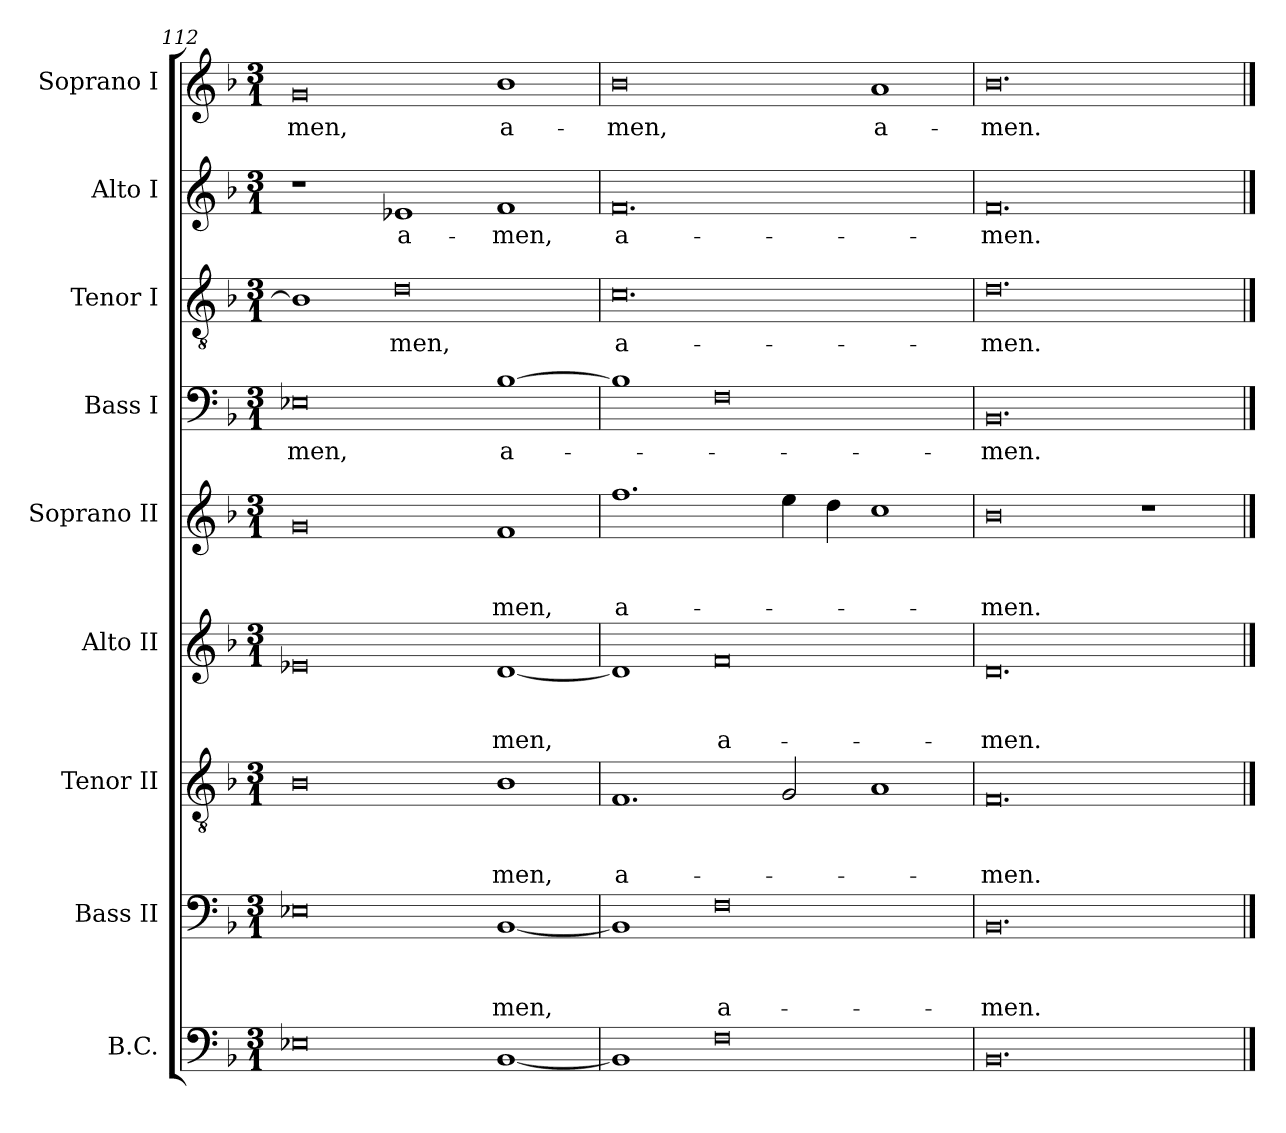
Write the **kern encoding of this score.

**kern	**kern	**text	**text	**text	**kern	**text	**text	**text	**kern	**text	**text	**text	**kern	**text	**text	**text	**kern	**text	**kern	**text	**kern	**text	**kern	**text
*part9	*part8	*part8	*part8	*part8	*part7	*part7	*part7	*part7	*part6	*part6	*part6	*part6	*part5	*part5	*part5	*part5	*part4	*part4	*part3	*part3	*part2	*part2	*part1	*part1
*staff9	*staff8	*staff8	*staff8	*staff8	*staff7	*staff7	*staff7	*staff7	*staff6	*staff6	*staff6	*staff6	*staff5	*staff5	*staff5	*staff5	*staff4	*staff4	*staff3	*staff3	*staff2	*staff2	*staff1	*staff1
*I"B.C.	*I"Bass II	*	*	*	*I"Tenor II	*	*	*	*I"Alto II	*	*	*	*I"Soprano II	*	*	*	*I"Bass I	*	*I"Tenor I	*	*I"Alto I	*	*I"Soprano I	*
*I'BC	*I'B 2	*	*	*	*I'T 2	*	*	*	*I'A 2	*	*	*	*I'S 2	*	*	*	*I'B 1	*	*I'T 1	*	*I'A 1	*	*I'S 1	*
*clefF4	*clefF4	*	*	*	*clefGv2	*	*	*	*clefG2	*	*	*	*clefG2	*	*	*	*clefF4	*	*clefGv2	*	*clefG2	*	*clefG2	*
*k[b-]	*k[b-]	*	*	*	*k[b-]	*	*	*	*k[b-]	*	*	*	*k[b-]	*	*	*	*k[b-]	*	*k[b-]	*	*k[b-]	*	*k[b-]	*
*F:	*F:	*	*	*	*F:	*	*	*	*F:	*	*	*	*F:	*	*	*	*F:	*	*F:	*	*F:	*	*F:	*
*M3/1	*M3/1	*	*	*	*M3/1	*	*	*	*M3/1	*	*	*	*M3/1	*	*	*	*M3/1	*	*M3/1	*	*M3/1	*	*M3/1	*
=112	=112	=112	=112	=112	=112	=112	=112	=112	=112	=112	=112	=112	=112	=112	=112	=112	=112	=112	=112	=112	=112	=112	=112	=112
!	!	!	!	!	!	!	!	!	!	!	!	!	!	!	!	!	!	!LO:LY:b	!	!	!	!	!	!LO:LY:b
0E-X	0E-X	.	.	.	0B-	.	.	.	0e-X	.	.	.	0g	.	.	.	0E-X	-men,	1B-]	.	1r	.	0g	-men,
!	!	!	!	!	!	!	!	!	!	!	!	!	!	!	!	!	!	!	!	!LO:LY:b	!	!LO:LY:b	!	!
.	.	.	.	.	.	.	.	.	.	.	.	.	.	.	.	.	.	.	0d	-men,	1e-X	a-	.	.
!	!	!	!	!LO:LY:b	!	!	!	!LO:LY:b	!	!	!	!LO:LY:b	!	!	!	!LO:LY:b	!	!LO:LY:b	!	!	!	!LO:LY:b	!	!LO:LY:b
[1BB-	[1BB-	.	.	-men,	1B-	.	.	-men,	[1d	.	.	-men,	1f	.	.	-men,	[1B-	a-	.	.	1f	-men,	1b-	a-
=113	=113	=113	=113	=113	=113	=113	=113	=113	=113	=113	=113	=113	=113	=113	=113	=113	=113	=113	=113	=113	=113	=113	=113	=113
!	!	!	!	!	!	!	!	!LO:LY:b	!	!	!	!	!	!	!	!LO:LY:b	!	!	!	!LO:LY:b	!	!LO:LY:b	!	!LO:LY:b
1BB-]	1BB-]	.	.	.	1.F	.	.	a-	1d]	.	.	.	1.ff	.	.	a-	1B-]	.	0.c	a-	0.f	a-	0b-	-men,
!	!	!	!	!LO:LY:b	!	!	!	!	!	!	!	!LO:LY:b	!	!	!	!	!	!	!	!	!	!	!	!
0F	0F	.	.	a-	.	.	.	.	0f	.	.	a-	.	.	.	.	0F	.	.	.	.	.	.	.
.	.	.	.	.	2G/	.	.	.	.	.	.	.	4ee\	.	.	.	.	.	.	.	.	.	.	.
.	.	.	.	.	.	.	.	.	.	.	.	.	4dd\	.	.	.	.	.	.	.	.	.	.	.
!	!	!	!	!	!	!	!	!	!	!	!	!	!	!	!	!	!	!	!	!	!	!	!	!LO:LY:b
.	.	.	.	.	1A	.	.	.	.	.	.	.	1cc	.	.	.	.	.	.	.	.	.	1a	a-
=114	=114	=114	=114	=114	=114	=114	=114	=114	=114	=114	=114	=114	=114	=114	=114	=114	=114	=114	=114	=114	=114	=114	=114	=114
!	!	!	!	!LO:LY:b	!	!	!	!LO:LY:b	!	!	!	!LO:LY:b	!	!	!	!LO:LY:b	!	!LO:LY:b	!	!LO:LY:b	!	!LO:LY:b	!	!LO:LY:b
0.BB-	0.BB-	.	.	-men.	0.F	.	.	-men.	0.d	.	.	-men.	0b-	.	.	-men.	0.BB-	-men.	0.d	-men.	0.f	-men.	0.b-	-men.
.	.	.	.	.	.	.	.	.	.	.	.	.	1r	.	.	.	.	.	.	.	.	.	.	.
==	==	==	==	==	==	==	==	==	==	==	==	==	==	==	==	==	==	==	==	==	==	==	==	==
*-	*-	*-	*-	*-	*-	*-	*-	*-	*-	*-	*-	*-	*-	*-	*-	*-	*-	*-	*-	*-	*-	*-	*-	*-
